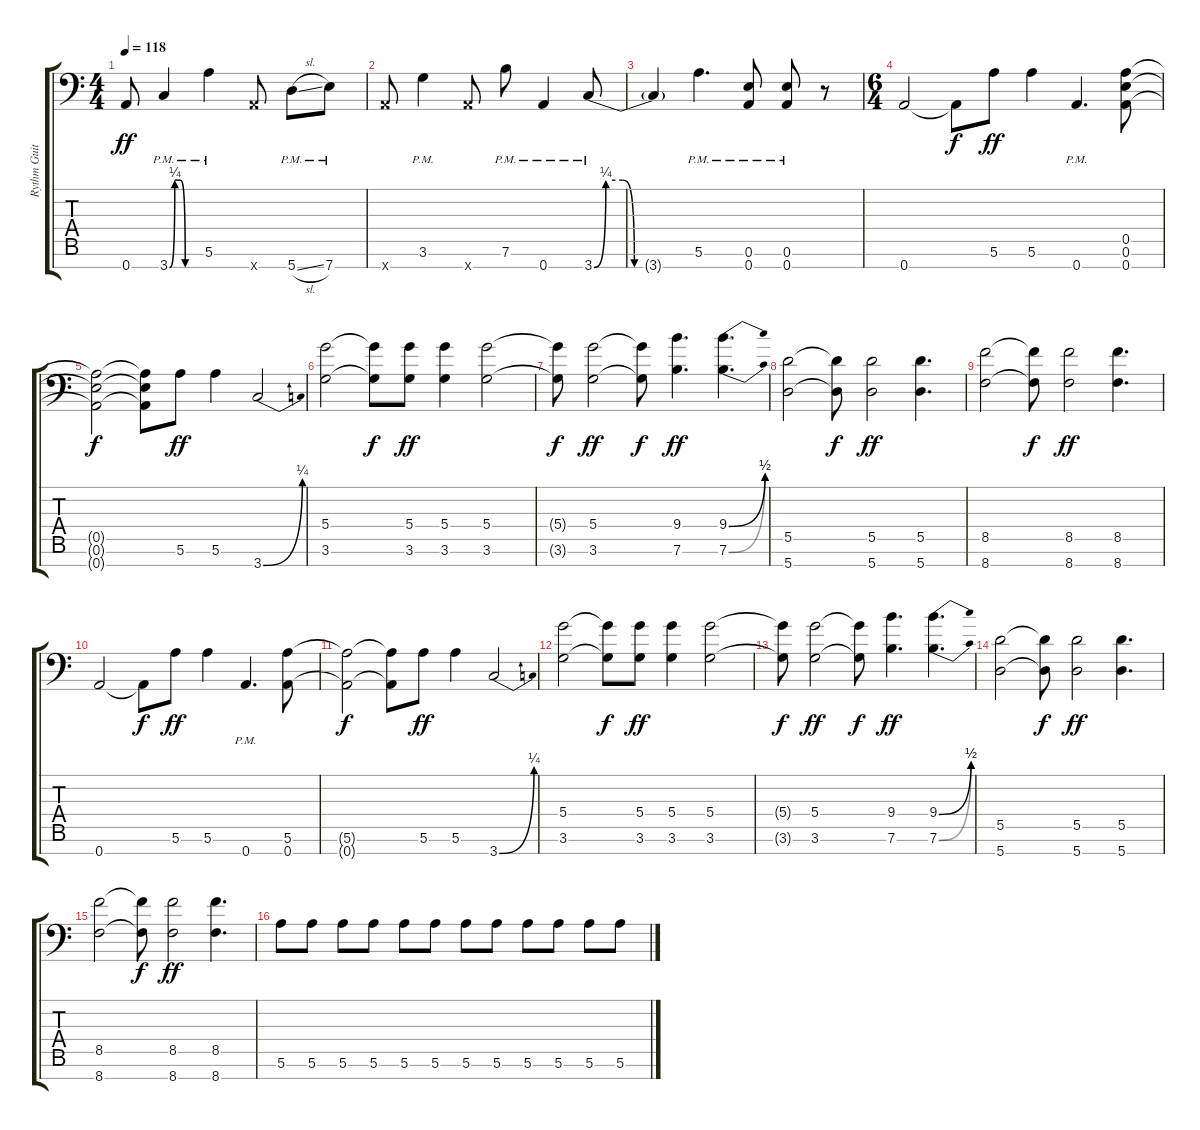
\track ("Rythm Guitar #1" "Rythm Guit") {instrument distortionguitar}
\staff {score tabs}
\tuning (D4 A3 E3 D3 A2 E2 A1) {hide}
\ts (4 4)
\tempo 118
\clef f4
\ks c
0.7{t}.8{dy ff} 3.7{be (custom 0 0 10 1 20 1 30 0 60 0) pm}.4 5.6{pm}.4 0.7{x}.8 5.7{sl pm}.8 7.7{pm}.8 |
0.7{x}.8 3.6{pm}.4 0.7{x}.8 7.6{pm}.8 0.7{pm}.4 3.7{be (custom 0 0 7 1 17 1 24 0 60 0) pm}.8 |
3.7{t}.4 5.6{pm}.4{d} (0.6{pm} 0.7{pm}).8 (0.6{pm} 0.7{pm}).8 r.8 |
\ts (6 4)
0.7.2 0.7{t}.8{dy f} 5.6.8{dy ff} 5.6.4 0.7{pm}.4{d} (0.5 0.6 0.7).8 |
(0.5{t} 0.6{t} 0.7{t}).2{dy f} (0.5{t} 0.6{t} 0.7{t}).8 5.6.8{dy ff} 5.6.4 3.7{be (bend 0 0 60 1)}.2 |
(5.4 3.6).2 (5.4{t} 3.6{t}).8{dy f} (5.4 3.6).8{dy ff} (5.4 3.6).4 (5.4 3.6).2 |
(5.4{t} 3.6{t}).8{dy f} (5.4 3.6).2{dy ff} (5.4{t} 3.6{t}).8{dy f} (9.4 7.6).4{d dy ff} (9.4{be (bend 0 0 60 2)} 7.6{be (bend 0 0 60 2)}).4{d} |
(5.5 5.7).2 (5.5{t} 5.7{t}).8{dy f} (5.5 5.7).2{dy ff} (5.5 5.7).4{d} |
(8.5 8.7).2 (8.5{t} 8.7{t}).8{dy f} (8.5 8.7).2{dy ff} (8.5 8.7).4{d} |
0.7.2 0.7{t}.8{dy f} 5.6.8{dy ff} 5.6.4 0.7{pm}.4{d} (5.6 0.7).8 |
(5.6{t} 0.7{t}).2{dy f} (5.6{t} 0.7{t}).8 5.6.8{dy ff} 5.6.4 3.7{be (bend 0 0 60 1)}.2 |
(5.4 3.6).2 (5.4{t} 3.6{t}).8{dy f} (5.4 3.6).8{dy ff} (5.4 3.6).4 (5.4 3.6).2 |
(5.4{t} 3.6{t}).8{dy f} (5.4 3.6).2{dy ff} (5.4{t} 3.6{t}).8{dy f} (9.4 7.6).4{d dy ff} (9.4{be (bend 0 0 60 2)} 7.6{be (bend 0 0 60 2)}).4{d} |
(5.5 5.7).2 (5.5{t} 5.7{t}).8{dy f} (5.5 5.7).2{dy ff} (5.5 5.7).4{d} |
(8.5 8.7).2 (8.5{t} 8.7{t}).8{dy f} (8.5 8.7).2{dy ff} (8.5 8.7).4{d} |
\section ("" "")
5.6.8 5.6.8 5.6.8 5.6.8 5.6.8 5.6.8 5.6.8 5.6.8 5.6.8 5.6.8 5.6.8 5.6.8
